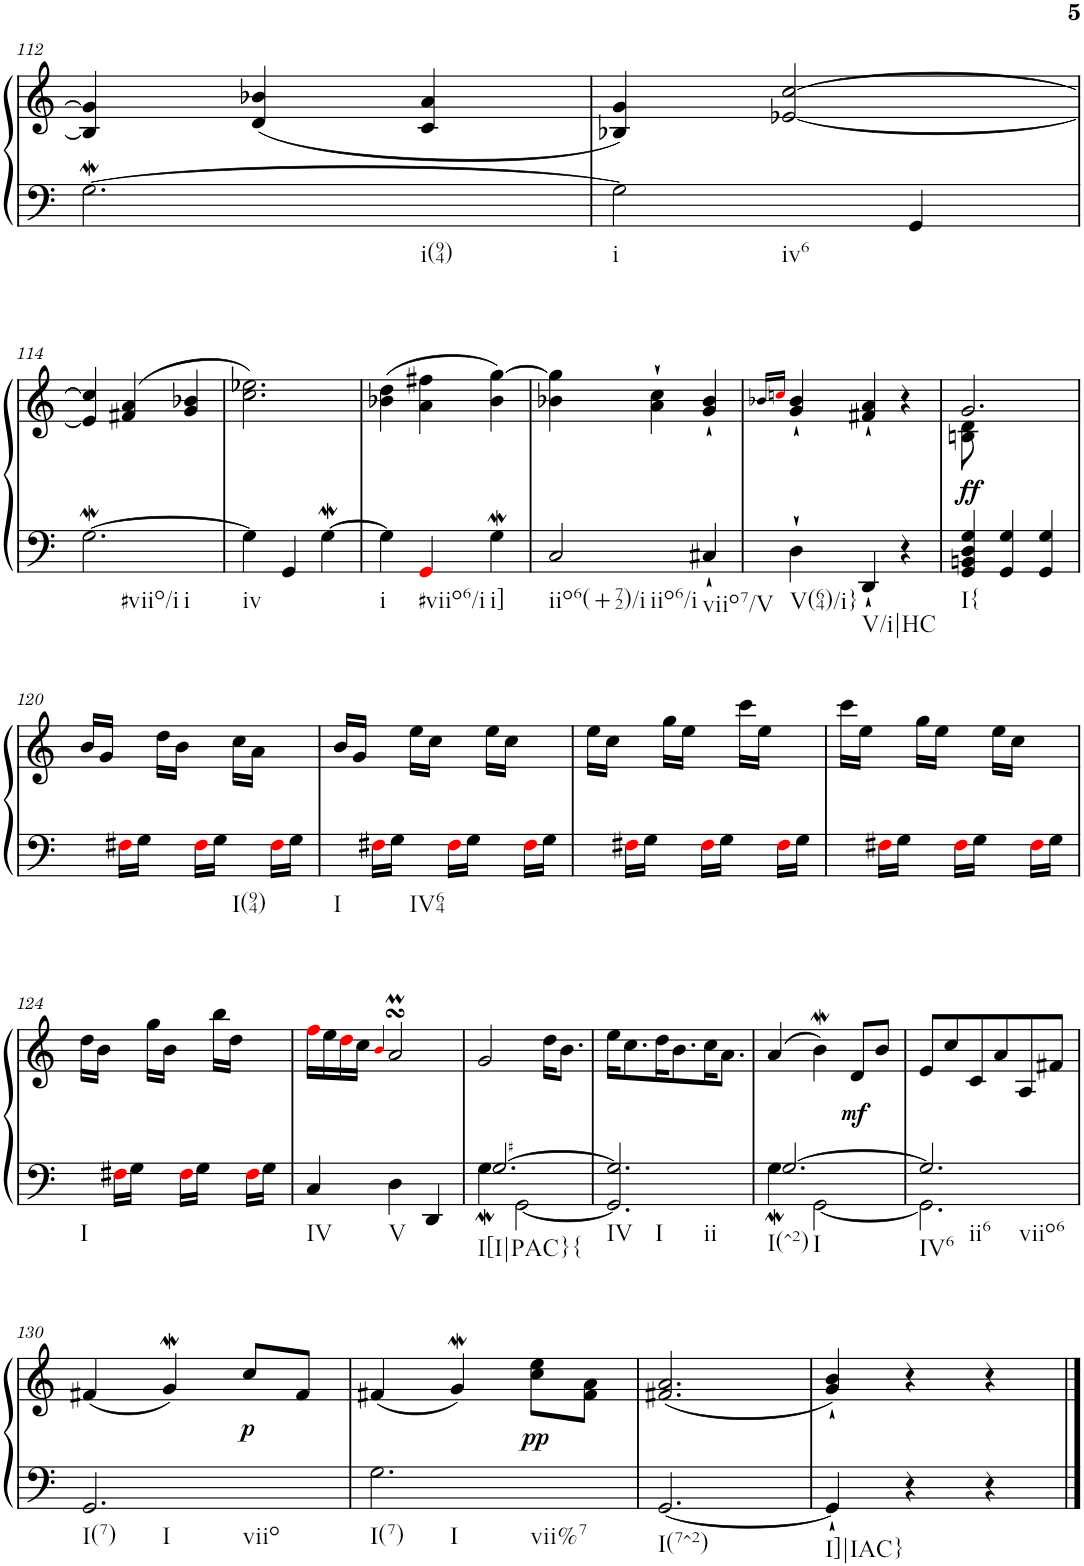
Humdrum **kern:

**kern	**kern	**dynam
*part1	*part1	*part1
*staff2	*staff1	*staff1/2
*I"Harpsichord	*	*
*I'Hch.	*	*
!!LO:PB:g=z
*clefF4	*clefG2	*
*k[]	*k[]	*
*M3/4	*M3/4	*
=112	=112	=112
!LO:TX:b:t=i(94)	!	!
[2.GW\	4B-/] 4g/]	.
.	(<4d/ 4b-X/	.
.	4c/ 4a/	.
=113	=113	=113
!LO:TX:b:t=i	!	!
!LO:TX:b:t=iv6	!	!
2G\]	4B-X/ 4g/)	.
.	[2e-X/ [2cc/	.
4GG/	.	.
!!LO:LB:g=z
=114	=114	=114
!LO:TX:b:t=#viio/i	!	!
!LO:TX:b:t=i	!	!
[2.GW\	4e-/] 4cc/]	.
.	(>4f#X/ 4a/	.
.	4g/ 4b-X/	.
=115	=115	=115
!LO:TX:b:t=iv	!	!
4G\]	2.cc\ 2.ee-X\)	.
4GG/	.	.
[4GW\	.	.
=116	=116	=116
!LO:TX:b:t=i	!	!
4G\]	(>4b-X\ 4dd\	.
!LO:TX:b:t=#viio6/i	!	!
4GGi/	4a\ 4ff#X\	.
!LO:TX:b:t=i]	!	!
4GW\	4b-\ [4gg\)	.
=117	=117	=117
!LO:TX:b:t=iio6(+72)/i	!	!
!LO:TX:b:t=iio6/i	!	!
2C/	4b-X\ 4gg\]	.
.	4a\` 4cc\`	.
!LO:TX:b:t=viio7/V	!	!
4C#X`/	4g/` 4b-/`	.
=118	=118	=118
.	16qb-X/LL	.
.	16qccni/JJ	.
!LO:TX:b:t=V(64)/i}	!	!
4D`\	4g/` 4b-/`	.
!LO:TX:b:t=V/i|HC	!	!
4DD`/	4f#X/` 4a/`	.
4r	4r	.
=119	=119	=119
*	*^	*
!LO:TX:b:t=I{	!	!	!
!	!	!	!LO:DY:b
4GG/ 4BBn/ 4D/ 4G/	2.g/	8Bn\ 8d\	ff
.	.	2ryy	.
4GG/ 4G/	.	.	.
4GG/ 4G/	.	.	.
.	.	8ryy	.
*	*v	*v	*
!!LO:LB:g=z
=120	=120	=120
8ryy	16b/LL	.
.	16g/JJ	.
16F#Xi\LL	8ryy	.
16G\JJ	.	.
8ryy	16dd\LL	.
.	16b\JJ	.
16F#i\LL	8ryy	.
16G\JJ	.	.
!LO:TX:b:t=I(94)	!	!
8ryy	16cc\LL	.
.	16a\JJ	.
16F#i\LL	8ryy	.
16G\JJ	.	.
=121	=121	=121
!LO:TX:b:t=I	!	!
8ryy	16b/LL	.
.	16g/JJ	.
16F#Xi\LL	8ryy	.
16G\JJ	.	.
!LO:TX:b:t=IV64	!	!
8ryy	16ee\LL	.
.	16cc\JJ	.
16F#i\LL	8ryy	.
16G\JJ	.	.
8ryy	16ee\LL	.
.	16cc\JJ	.
16F#i\LL	8ryy	.
16G\JJ	.	.
=122	=122	=122
8ryy	16ee\LL	.
.	16cc\JJ	.
16F#Xi\LL	8ryy	.
16G\JJ	.	.
8ryy	16gg\LL	.
.	16ee\JJ	.
16F#i\LL	8ryy	.
16G\JJ	.	.
8ryy	16ccc\LL	.
.	16ee\JJ	.
16F#i\LL	8ryy	.
16G\JJ	.	.
=123	=123	=123
8ryy	16ccc\LL	.
.	16ee\JJ	.
16F#Xi\LL	8ryy	.
16G\JJ	.	.
8ryy	16gg\LL	.
.	16ee\JJ	.
16F#i\LL	8ryy	.
16G\JJ	.	.
8ryy	16ee\LL	.
.	16cc\JJ	.
16F#i\LL	8ryy	.
16G\JJ	.	.
!!LO:LB:g=z
=124	=124	=124
!LO:TX:b:t=I	!	!
8ryy	16dd\LL	.
.	16b\JJ	.
16F#Xi\LL	8ryy	.
16G\JJ	.	.
8ryy	16gg\LL	.
.	16b\JJ	.
16F#i\LL	8ryy	.
16G\JJ	.	.
8ryy	16bb\LL	.
.	16dd\JJ	.
16F#i\LL	8ryy	.
16G\JJ	.	.
=125	=125	=125
!LO:TX:b:t=IV	!	!
4C/	16ffi\LL	.
.	16ee\	.
.	16ddi\	.
.	16cc\JJ	.
.	4qbi/	.
!LO:TX:b:t=V	!	!
4D\	2asSSSM/	.
4DD/	.	.
=126	=126	=126
*^	*	*
!LO:TX:b:t=I[I|PAC}{	!	!	!
[2.G/	4GW\	2g/	.
.	[2GG\	.	.
.	.	16dd\KL	.
.	.	8.b\J	.
=127	=127	=127	=127
!LO:TX:b:t=IV	!	!	!
!LO:TX:b:t=I	!	!	!
!LO:TX:b:t=ii	!	!	!
2.G/]	2.GG/]	16ee\KL	.
.	.	8.cc\	.
.	.	16dd\K	.
.	.	8.b\	.
.	.	16cc\K	.
.	.	8.a\J	.
=128	=128	=128	=128
!LO:TX:b:t=I(^2)	!	!	!
!LO:TX:b:t=I	!	!	!
[2.G/	4GW\	(>4a/	.
.	[2GG\	4bW\)	.
!	!	!	!LO:DY:b
.	.	8d/L	mf
.	.	8b/J	.
=129	=129	=129	=129
!LO:TX:b:t=IV6	!	!	!
!LO:TX:b:t=ii6	!	!	!
!LO:TX:b:t=viio6	!	!	!
2.G/]	2.GG\]	8e/L	.
.	.	8cc/	.
.	.	8c/	.
.	.	8a/	.
.	.	8A/	.
.	.	8f#X/J	.
*v	*v	*	*
!!LO:LB:g=z
=130	=130	=130
!LO:TX:b:t=I(7)	!	!
!LO:TX:b:t=I	!	!
!LO:TX:b:t=viio	!	!
2.GG/	(<4f#X/	.
.	4gW/)	.
!	!	!LO:DY:b
.	8cc/L	p
.	8f#/J	.
=131	=131	=131
!LO:TX:b:t=I(7)	!	!
!LO:TX:b:t=I	!	!
!LO:TX:b:t=vii%7	!	!
2.G\	(<4f#X/	.
.	4gW/)	.
!	!	!LO:DY:b
.	8cc\ 8ee\L	pp
.	8f#\ 8a\J	.
=132	=132	=132
!LO:TX:b:t=I(7^2)	!	!
[2.GG/	(<2.f#X/ 2.a/	.
=133	=133	=133
!LO:TX:b:t=I]|IAC}	!	!
4GG`/]	4g/` 4b/`)	.
4r	4r	.
4r	4r	.
==	==	==
*-	*-	*-
